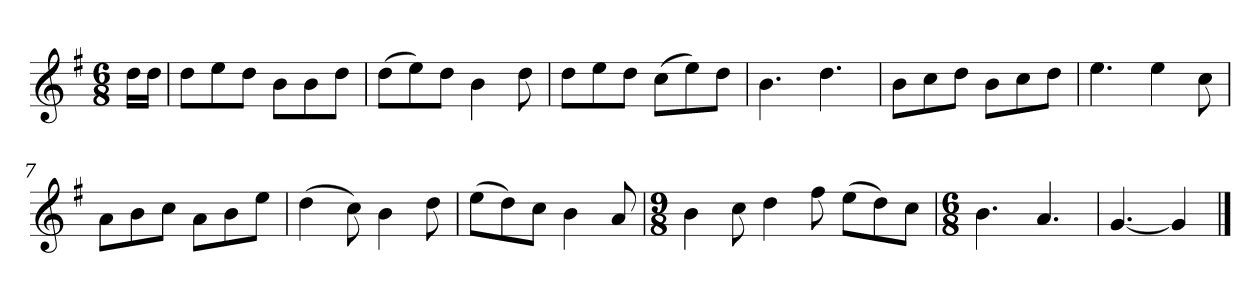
**kern
*part1
*staff1
*k[f#]
*M6/8
*MM120
=
16ddLL
16ddJJ
=1
8ddL
8ee
8ddJ
8bL
8b
8ddJ
=2
(8ddL
8ee)
8ddJ
4b
8dd
=3
8ddL
8ee
8ddJ
(8ccL
8ee)
8ddJ
=4
4.b
4.dd
=5
8bL
8cc
8ddJ
8bL
8cc
8ddJ
=6
4.ee
4ee
8cc
=7
8aL
8b
8ccJ
8aL
8b
8eeJ
=8
(4dd
8cc)
4b
8dd
=9
(8eeL
8dd)
8ccJ
4b
8a
=10
*M9/8
4b
8cc
4dd
8ff#
(8eeL
8dd)
8ccJ
=11
*M6/8
4.b
4.a
=12
[4.g
4g]
==
*-
